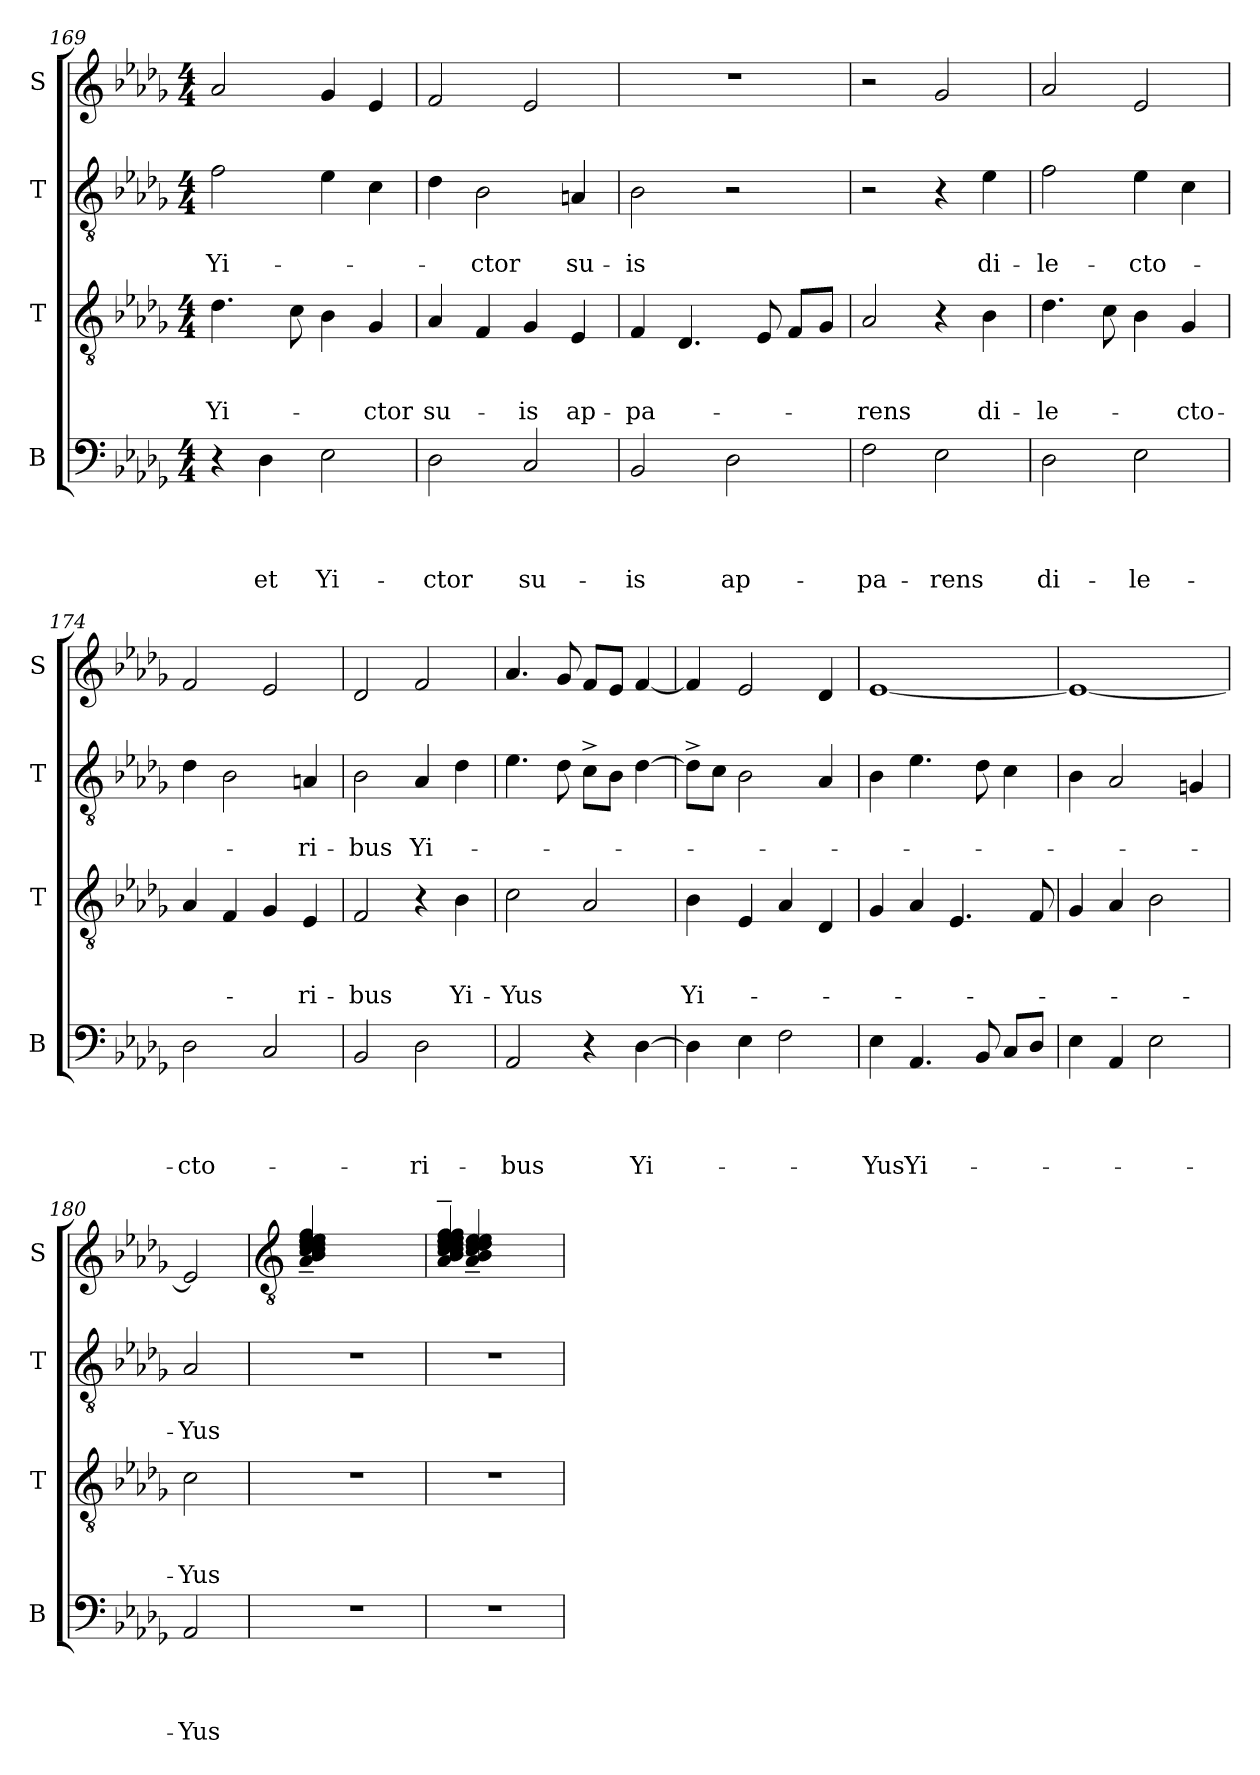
**kern	**text	**text	**text	**text	**kern	**text	**text	**text	**kern	**text	**text	**kern
*part4	*part4	*part4	*part4	*part4	*part3	*part3	*part3	*part3	*part2	*part2	*part2	*part1
*staff4	*staff4	*staff4	*staff4	*staff4	*staff3	*staff3	*staff3	*staff3	*staff2	*staff2	*staff2	*staff1
*I"B	*	*	*	*	*I"T	*	*	*	*I"T	*	*	*I"S
*I'B	*	*	*	*	*I'T	*	*	*	*I'T	*	*	*I'S
*clefF4	*	*	*	*	*clefGv2	*	*	*	*clefGv2	*	*	*clefG2
*k[b-e-a-d-g-]	*	*	*	*	*k[b-e-a-d-g-]	*	*	*	*k[b-e-a-d-g-]	*	*	*k[b-e-a-d-g-]
*D-:	*	*	*	*	*D-:	*	*	*	*D-:	*	*	*D-:
*M4/4	*	*	*	*	*M4/4	*	*	*	*M4/4	*	*	*M4/4
=169	=169	=169	=169	=169	=169	=169	=169	=169	=169	=169	=169	=169
!	!	!	!	!	!	!	!	!LO:LY:b	!	!	!LO:LY:b	!
4r	.	.	.	.	4.d-\	.	.	Yi-	2f\	.	Yi-	2a-/
!	!	!	!	!LO:LY:b	!	!	!	!	!	!	!	!
4D-\	.	.	.	et	.	.	.	.	.	.	.	.
.	.	.	.	.	8c\	.	.	.	.	.	.	.
!	!	!	!	!LO:LY:b	!	!	!	!	!	!	!	!
2E-\	.	.	.	Yi-	4B-\	.	.	.	4e-\	.	.	4g-/
!	!	!	!	!	!	!	!	!LO:LY:b	!	!	!	!
.	.	.	.	.	4G-/	.	.	-ctor	4c\	.	.	4e-/
=170	=170	=170	=170	=170	=170	=170	=170	=170	=170	=170	=170	=170
!	!	!	!	!LO:LY:b	!	!	!	!LO:LY:b	!	!	!	!
2D-\	.	.	.	-ctor	4A-/	.	.	su-	4d-\	.	.	2f/
!	!	!	!	!	!	!	!	!	!	!	!LO:LY:b	!
.	.	.	.	.	4F/	.	.	.	2B-\	.	-ctor	.
!	!	!	!	!LO:LY:b	!	!	!	!LO:LY:b	!	!	!	!
2C/	.	.	.	su-	4G-/	.	.	-is	.	.	.	2e-/
!	!	!	!	!	!	!	!	!LO:LY:b	!	!	!LO:LY:b	!
.	.	.	.	.	4E-/	.	.	ap-	4An/	.	su-	.
=171	=171	=171	=171	=171	=171	=171	=171	=171	=171	=171	=171	=171
!	!	!	!	!LO:LY:b	!	!	!	!LO:LY:b	!	!	!LO:LY:b	!
2BB-/	.	.	.	-is	4F/	.	.	-pa-	2B-\	.	-is	1r
.	.	.	.	.	4.D-/	.	.	.	.	.	.	.
!	!	!	!	!LO:LY:b	!	!	!	!	!	!	!	!
2D-\	.	.	.	ap-	.	.	.	.	2r	.	.	.
.	.	.	.	.	8E-/	.	.	.	.	.	.	.
.	.	.	.	.	8F/L	.	.	.	.	.	.	.
.	.	.	.	.	8G-/J	.	.	.	.	.	.	.
=172	=172	=172	=172	=172	=172	=172	=172	=172	=172	=172	=172	=172
!	!	!	!	!LO:LY:b	!	!	!	!LO:LY:b	!	!	!	!
2F\	.	.	.	-pa-	2A-/	.	.	-rens	2r	.	.	2r
!	!	!	!	!LO:LY:b	!	!	!	!	!	!	!	!
2E-\	.	.	.	-rens	4r	.	.	.	4r	.	.	2g-/
!	!	!	!	!	!	!	!	!LO:LY:b	!	!	!LO:LY:b	!
.	.	.	.	.	4B-\	.	.	di-	4e-\	.	di-	.
!!LO:LB:g=z
=173	=173	=173	=173	=173	=173	=173	=173	=173	=173	=173	=173	=173
!	!	!	!	!LO:LY:b	!	!	!	!LO:LY:b	!	!	!LO:LY:b	!
2D-\	.	.	.	di-	4.d-\	.	.	-le-	2f\	.	-le-	2a-/
.	.	.	.	.	8c\	.	.	.	.	.	.	.
!	!	!	!	!LO:LY:b	!	!	!	!	!	!	!LO:LY:b	!
2E-\	.	.	.	-le-	4B-\	.	.	.	4e-\	.	-cto-	2e-/
!	!	!	!	!	!	!	!	!LO:LY:b	!	!	!	!
.	.	.	.	.	4G-/	.	.	-cto-	4c\	.	.	.
=174	=174	=174	=174	=174	=174	=174	=174	=174	=174	=174	=174	=174
!	!	!	!	!LO:LY:b	!	!	!	!	!	!	!	!
2D-\	.	.	.	-cto-	4A-/	.	.	.	4d-\	.	.	2f/
.	.	.	.	.	4F/	.	.	.	2B-\	.	.	.
2C/	.	.	.	.	4G-/	.	.	.	.	.	.	2e-/
!	!	!	!	!	!	!	!	!LO:LY:b	!	!	!LO:LY:b	!
.	.	.	.	.	4E-/	.	.	-ri-	4An/	.	-ri-	.
=175	=175	=175	=175	=175	=175	=175	=175	=175	=175	=175	=175	=175
!	!	!	!	!	!	!	!	!LO:LY:b	!	!	!LO:LY:b	!
2BB-/	.	.	.	.	2F/	.	.	-bus	2B-\	.	-bus	2d-/
!	!	!	!	!LO:LY:b	!	!	!	!	!	!	!LO:LY:b	!
2D-\	.	.	.	-ri-	4r	.	.	.	4A-/	.	Yi-	2f/
!	!	!	!	!	!	!	!	!LO:LY:b	!	!	!	!
.	.	.	.	.	4B-\	.	.	Yi-	4d-\	.	.	.
=176	=176	=176	=176	=176	=176	=176	=176	=176	=176	=176	=176	=176
!	!	!	!	!LO:LY:b	!	!	!	!LO:LY:b	!	!	!	!
2AA-/	.	.	.	-bus	2c\	.	.	-Yus	4.e-\	.	.	4.a-/
.	.	.	.	.	.	.	.	.	8d-\	.	.	8g-/
4r	.	.	.	.	2A-/	.	.	.	8c^>\L	.	.	8f/L
.	.	.	.	.	.	.	.	.	8B-\J	.	.	8e-/J
!	!	!	!	!LO:LY:b	!	!	!	!	!	!	!	!
[>4D-\	.	.	.	Yi-	.	.	.	.	[>4d-\	.	.	[<4f/
=177	=177	=177	=177	=177	=177	=177	=177	=177	=177	=177	=177	=177
!	!	!	!	!	!	!	!	!LO:LY:b	!	!	!	!
4D-\]	.	.	.	.	4B-\	.	.	Yi-	8d-^>\L]	.	.	4f/]
.	.	.	.	.	.	.	.	.	8c\J	.	.	.
4E-\	.	.	.	.	4E-/	.	.	.	2B-\	.	.	2e-/
2F\	.	.	.	.	4A-/	.	.	.	.	.	.	.
.	.	.	.	.	4D-/	.	.	.	4A-/	.	.	4d-/
=178	=178	=178	=178	=178	=178	=178	=178	=178	=178	=178	=178	=178
!	!	!	!	!LO:LY:b	!	!	!	!	!	!	!	!
4E-\	.	.	.	-Yus	4G-/	.	.	.	4B-\	.	.	[<1e-
!	!	!	!	!LO:LY:b	!	!	!	!	!	!	!	!
4.AA-/	.	.	.	Yi-	4A-/	.	.	.	4.e-\	.	.	.
.	.	.	.	.	4.E-/	.	.	.	.	.	.	.
8BB-/	.	.	.	.	.	.	.	.	8d-\	.	.	.
8C/L	.	.	.	.	.	.	.	.	4c\	.	.	.
8D-/J	.	.	.	.	8F/	.	.	.	.	.	.	.
=179	=179	=179	=179	=179	=179	=179	=179	=179	=179	=179	=179	=179
4E-\	.	.	.	.	4G-/	.	.	.	4B-\	.	.	1e-_
4AA-/	.	.	.	.	4A-/	.	.	.	2A-/	.	.	.
2E-\	.	.	.	.	2B-\	.	.	.	.	.	.	.
.	.	.	.	.	.	.	.	.	4Gn/	.	.	.
=180	=180	=180	=180	=180	=180	=180	=180	=180	=180	=180	=180	=180
!	!	!	!	!LO:LY:b	!	!	!	!LO:LY:b	!	!	!LO:LY:b	!
2AA-/	.	.	.	-Yus	2c\	.	.	-Yus	2A-/	.	-Yus	2e-/]
!!LO:LB:g=z
=181	=181	=181	=181	=181	=181	=181	=181	=181	=181	=181	=181	=181
*	*	*	*	*	*	*	*	*	*	*	*	*clefGv2
1r	.	.	.	.	1r	.	.	.	1r	.	.	4A-/~> 4B-/~> 4c/~> 4c/~> 4d-/~> 4d-/~> 4e-/~> 4e-/~> 4e-/~> 4e-/~> 4f/~>
.	.	.	.	.	.	.	.	.	.	.	.	2.ryy
!!LO:LB:g=z
=182	=182	=182	=182	=182	=182	=182	=182	=182	=182	=182	=182	=182
*	*	*	*	*	*	*	*	*	*	*	*	*^
1r	.	.	.	.	1r	.	.	.	1r	.	.	4A-/~< 4B-/~< 4c/~< 4c/~< 4d-/~< 4d-/~< 4e-/~< 4e-/~< 4e-/~< 4e-/~< 4f/~< 4f/~<	4A-/~< 4B-/~< 4c/~< 4d-/~< 4d-/~< 4d-/~< 4e-/~< 4e-/~<
.	.	.	.	.	.	.	.	.	.	.	.	2.ryy	2.ryy
*	*	*	*	*	*	*	*	*	*	*	*	*v	*v
=	=	=	=	=	=	=	=	=	=	=	=	=
*-	*-	*-	*-	*-	*-	*-	*-	*-	*-	*-	*-	*-
